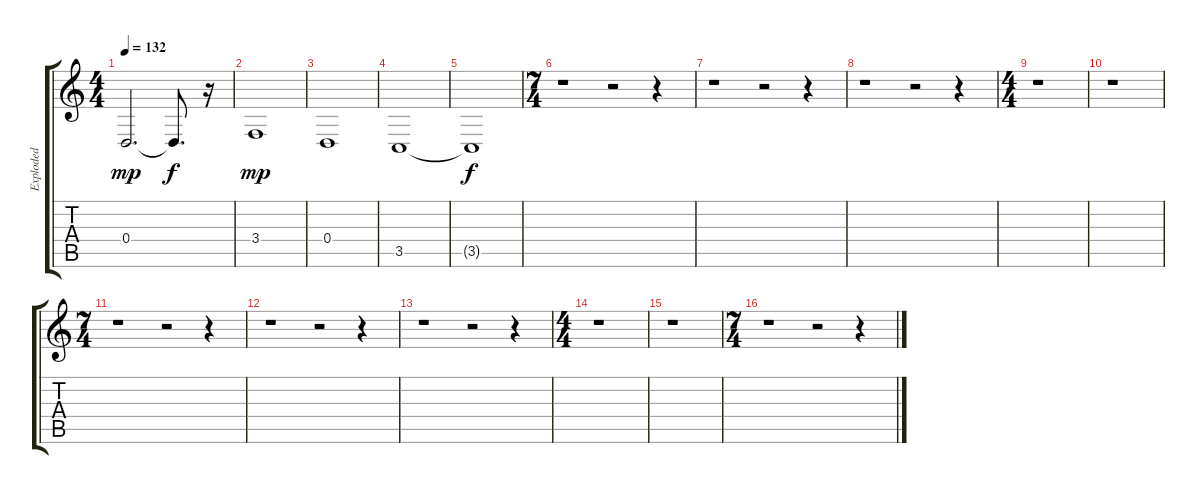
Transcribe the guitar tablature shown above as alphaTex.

\track ("Exploded" "Exploded") {instrument rockorgan}
\staff {score tabs}
\tuning (E4 B3 G3 D3 A2 E2) {hide}
\ts (4 4)
\tempo 132
\clef g2
\ks c
0.4.2{d dy mp} 0.4{t}.8{d dy f} r.16 |
3.4.1{dy mp} |
0.4.1 |
3.5.1 |
3.5{t}.1{dy f} |
\ts (7 4)
r.1 r.2 r.4 |
r.1 r.2 r.4 |
r.1 r.2 r.4 |
\ts (4 4)
r.1 |
r.1 |
\ts (7 4)
r.1 r.2 r.4 |
r.1 r.2 r.4 |
r.1 r.2 r.4 |
\ts (4 4)
r.1 |
r.1 |
\ts (7 4)
r.1 r.2 r.4
